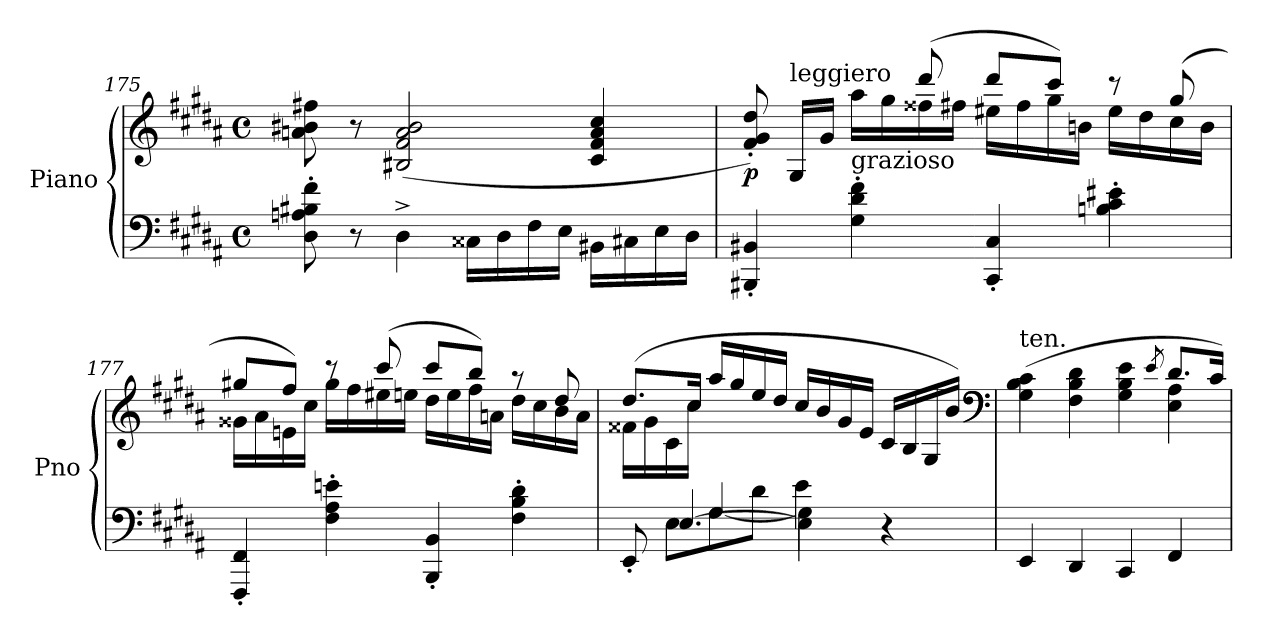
**kern	**kern	**dynam
*part1	*part1	*part1
*staff2	*staff1	*staff1/2
*I"Piano	*	*
*I'Pno	*	*
*clefF4	*clefG2	*
*k[f#c#g#d#a#]	*k[f#c#g#d#a#]	*
*B:	*B:	*
*M4/4	*M4/4	*
*met(c)	*met(c)	*
=175	=175	=175
8D#\' 8An\' 8B#X\' 8f#\'	8an\ 8b#X\ 8ff#X\	.
8r	8r	.
4D#^\	(2B#X/ 2f#/ 2a/ 2b#/	.
16C##X\LL	.	.
16D#\	.	.
16F#\	.	.
16E\JJ	.	.
16BB#X\LL	4c#/ 4f#/ 4a/ 4cc#/	.
16C#X\	.	.
16E\	.	.
16D#\JJ	.	.
!!LO:LB:g=z
=176	=176	=176
*	*^	*
!	!	!	!LO:DY:b
4BBB#X/' 4BB#X/'	8f#/' 8g#/' 8dd#/')	4ryy	p
!	!LO:TX:a:t=leggiero	!	!
.	16G#/LL	.	.
.	16g#/JJ	.	.
!	!LO:TX:b:t=grazioso	!	!
4G#\' 4d#\' 4f#\'	8ryy	16aa#\LL	.
.	.	16gg#\	.
.	(8ddd#/	16ff##X\	.
.	.	16ff#X\JJ	.
4CC#/' 4C#/'	8ddd#/L	16ee#X\LL	.
.	.	16ff#\	.
.	8ccc#/J)	16gg#\	.
.	.	16bn\JJ	.
4Bn\' 4c#\' 4e#X\'	8rccc	16ee#\LL	.
.	.	16dd#\	.
.	(8gg#/	16cc#\	.
.	.	16b\JJ	.
=177	=177	=177	=177
4FFF#/' 4FF#/'	8gg#X/L	16g##X\LL	.
.	.	16a#\	.
.	8ff#/J)	16en\	.
.	.	16cc#\JJ	.
4F#\' 4A#\' 4en\'	8rccc	16gg#\LL	.
.	.	16ff#\	.
.	(8ccc#/	16ee#X\	.
.	.	16een\JJ	.
4BBB/' 4BB/'	8ccc#/L	16dd#\LL	.
.	.	16ee\	.
.	8bb/J)	16ff#\	.
.	.	16an\JJ	.
4F#\' 4B\' 4d#\'	8raa	16dd#\LL	.
.	.	16cc#\	.
.	8dd#/	16b\	.
.	.	16a\JJ	.
!!LO:LB:g=z	!!
=178	=178	=178	=178
*^	*	*	*
*	*^	*	*	*
8EE'/	4ryy	8ryy	(8.dd#/L	16f##X\LL	.
.	.	.	.	16g#\	.
8E\L	.	[4.E/	.	16c#\	.
.	.	.	16cc#/Jk	16cc#\JJ	.
8G#\	[4G#/	.	16aa#/LL	2.ryy	.
.	.	.	16gg#/	.	.
8d#\J	.	.	16ee/	.	.
.	.	.	16dd#/JJ	.	.
4e\	4G#\]	4E\]	16cc#/LL	.	.
.	.	.	16b/	.	.
.	.	.	16g#/	.	.
.	.	.	16e/JJ	.	.
4r	4ryy	4ryy	16c#/LL	.	.
.	.	.	16B/	.	.
.	.	.	16G#/	.	.
.	.	.	16b/JJ)	.	.
*v	*v	*v	*	*	*
*	*clefF4	*	*
=179	=179	=179	=179
!	!LO:TX:a:t=ten.	!	!
4EE/	(4G#\ 4B\ 4c#\	2.ryy	.
4DD#/	4F#\ 4B\ 4d#\	.	.
4CC#/	4G#\ 4B\ 4e\	.	.
.	8qe/	.	.
4FF#/	8.d#/L	4E\ 4A#\	.
.	16c#/Jk)	.	.
*	*v	*v	*
=	=	=
*-	*-	*-
